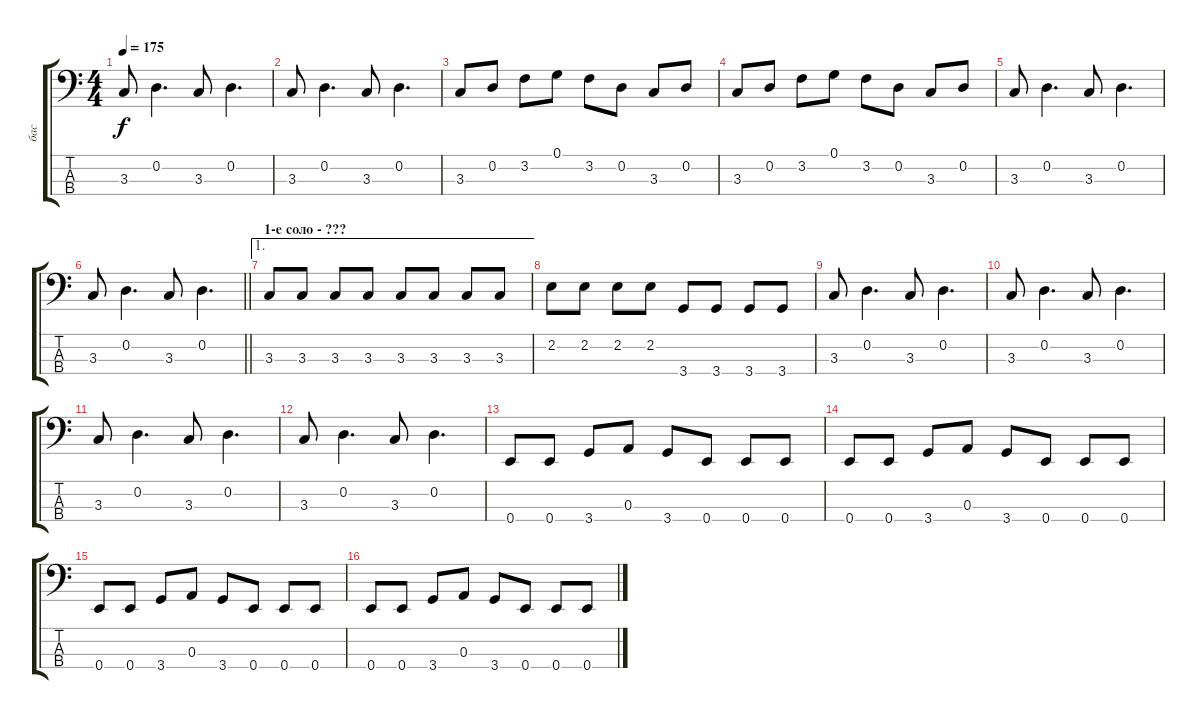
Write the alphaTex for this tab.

\track ("бас" "бас") {instrument electricbasspick}
\staff {score tabs}
\tuning (G2 D2 A1 E1) {hide}
\ts (4 4)
\tempo 175
\clef f4
\ks c
3.3.8{dy f} 0.2.4{d} 3.3.8 0.2.4{d} |
3.3.8 0.2.4{d} 3.3.8 0.2.4{d} |
3.3.8 0.2.8 3.2.8 0.1.8 3.2.8 0.2.8 3.3.8 0.2.8 |
3.3.8 0.2.8 3.2.8 0.1.8 3.2.8 0.2.8 3.3.8 0.2.8 |
3.3.8 0.2.4{d} 3.3.8 0.2.4{d} |
\barLineRight lightlight
3.3.8 0.2.4{d} 3.3.8 0.2.4{d} |
\ae 1
\section ("" "1-е соло - ???")
3.3.8 3.3.8 3.3.8 3.3.8 3.3.8 3.3.8 3.3.8 3.3.8 |
2.2.8 2.2.8 2.2.8 2.2.8 3.4.8 3.4.8 3.4.8 3.4.8 |
3.3.8 0.2.4{d} 3.3.8 0.2.4{d} |
3.3.8 0.2.4{d} 3.3.8 0.2.4{d} |
3.3.8 0.2.4{d} 3.3.8 0.2.4{d} |
3.3.8 0.2.4{d} 3.3.8 0.2.4{d} |
0.4.8 0.4.8 3.4.8 0.3.8 3.4.8 0.4.8 0.4.8 0.4.8 |
0.4.8 0.4.8 3.4.8 0.3.8 3.4.8 0.4.8 0.4.8 0.4.8 |
0.4.8 0.4.8 3.4.8 0.3.8 3.4.8 0.4.8 0.4.8 0.4.8 |
0.4.8 0.4.8 3.4.8 0.3.8 3.4.8 0.4.8 0.4.8 0.4.8
